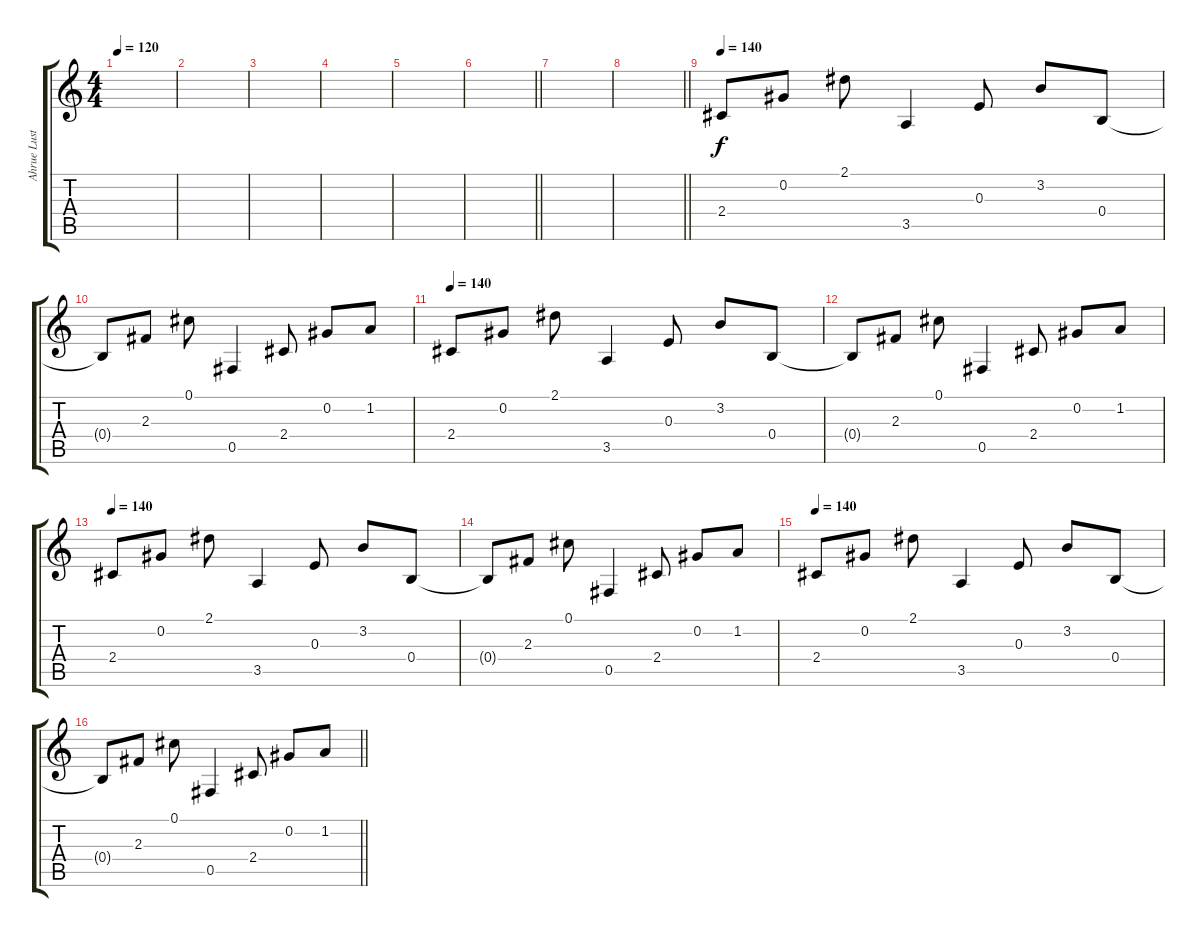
\track ("Ahrue Luster" "Ahrue Lust") {instrument distortionguitar}
\staff {score tabs}
\tuning (Db4 Ab3 E3 B2 Gb2 B1) {hide}
\ts (4 4)
\tempo 120
\clef g2
\ks c
|
|
|
|
|
\barLineRight lightlight
|
|
\barLineRight lightlight
|
\tempo 140
2.4.8 0.2.8 2.1.8 3.5.4 0.3.8 3.2.8 0.4.8 |
0.4{t}.8 2.3.8 0.1.8 0.5.4 2.4.8 0.2.8 1.2.8 |
\tempo 140
2.4.8 0.2.8 2.1.8 3.5.4 0.3.8 3.2.8 0.4.8 |
0.4{t}.8 2.3.8 0.1.8 0.5.4 2.4.8 0.2.8 1.2.8 |
\tempo 140
2.4.8 0.2.8 2.1.8 3.5.4 0.3.8 3.2.8 0.4.8 |
0.4{t}.8 2.3.8 0.1.8 0.5.4 2.4.8 0.2.8 1.2.8 |
\tempo 140
2.4.8 0.2.8 2.1.8 3.5.4 0.3.8 3.2.8 0.4.8 |
\barLineRight lightlight
0.4{t}.8 2.3.8 0.1.8 0.5.4 2.4.8 0.2.8 1.2.8
